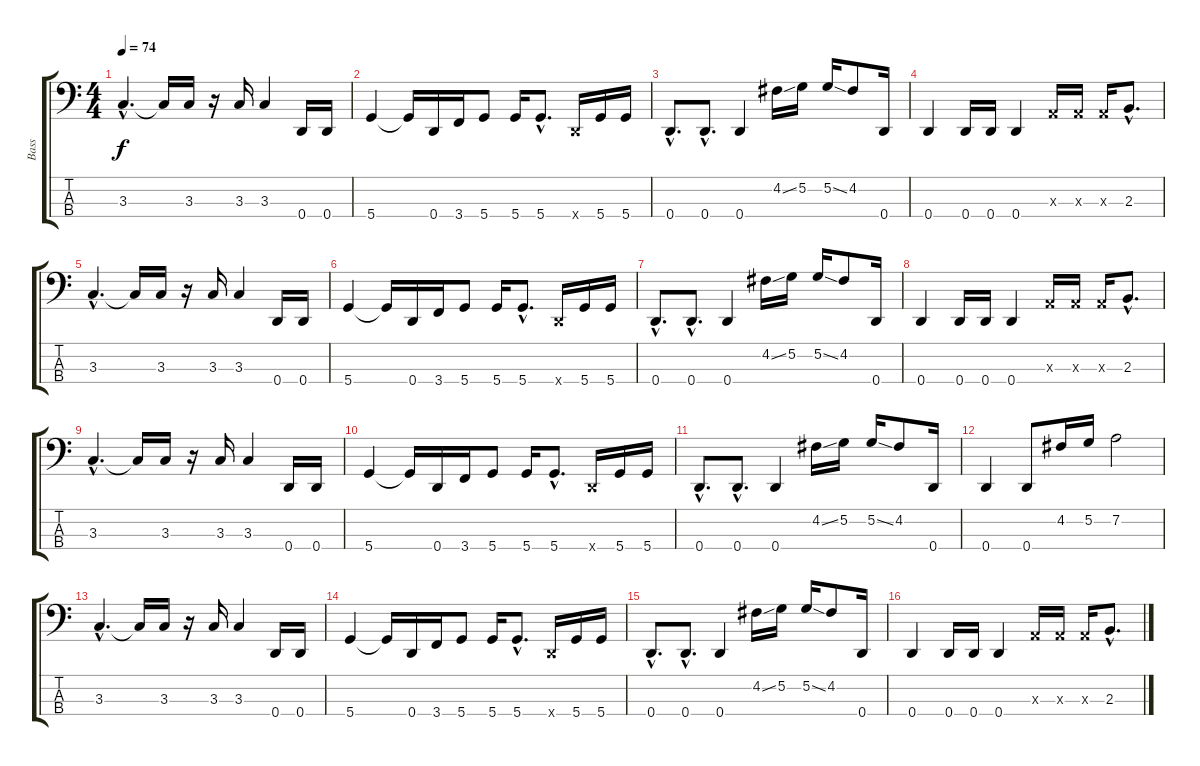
\track ("Bass" "Bass") {instrument electricbassfinger}
\staff {score tabs}
\tuning (G2 D2 A1 D1) {hide}
\ts (4 4)
\tempo 74
\clef f4
\ks c
3.3{hac}.4{d dy f} 3.3{t}.16 3.3.16 r.16 3.3.16 3.3.4 0.4.16 0.4.16 |
5.4.4 5.4{t}.16 0.4.16 3.4.16 5.4.8 5.4.16 5.4{hac}.8{d} 0.4{x}.16 5.4.16 5.4.16 |
0.4{hac}.8{d} 0.4{hac}.8{d} 0.4.4 4.2{ss}.16 5.2.16 5.2{ss}.16 4.2.8 0.4.16 |
0.4.4 0.4.16 0.4.16 0.4.4 0.3{x}.16 0.3{x}.16 0.3{x}.16 2.3{hac}.8{d} |
3.3{hac}.4{d} 3.3{t}.16 3.3.16 r.16 3.3.16 3.3.4 0.4.16 0.4.16 |
5.4.4 5.4{t}.16 0.4.16 3.4.16 5.4.8 5.4.16 5.4{hac}.8{d} 0.4{x}.16 5.4.16 5.4.16 |
0.4{hac}.8{d} 0.4{hac}.8{d} 0.4.4 4.2{ss}.16 5.2.16 5.2{ss}.16 4.2.8 0.4.16 |
0.4.4 0.4.16 0.4.16 0.4.4 0.3{x}.16 0.3{x}.16 0.3{x}.16 2.3{hac}.8{d} |
3.3{hac}.4{d} 3.3{t}.16 3.3.16 r.16 3.3.16 3.3.4 0.4.16 0.4.16 |
5.4.4 5.4{t}.16 0.4.16 3.4.16 5.4.8 5.4.16 5.4{hac}.8{d} 0.4{x}.16 5.4.16 5.4.16 |
0.4{hac}.8{d} 0.4{hac}.8{d} 0.4.4 4.2{ss}.16 5.2.16 5.2{ss}.16 4.2.8 0.4.16 |
0.4.4 0.4.8 4.2.16 5.2.16 7.2.2 |
3.3{hac}.4{d} 3.3{t}.16 3.3.16 r.16 3.3.16 3.3.4 0.4.16 0.4.16 |
5.4.4 5.4{t}.16 0.4.16 3.4.16 5.4.8 5.4.16 5.4{hac}.8{d} 0.4{x}.16 5.4.16 5.4.16 |
0.4{hac}.8{d} 0.4{hac}.8{d} 0.4.4 4.2{ss}.16 5.2.16 5.2{ss}.16 4.2.8 0.4.16 |
0.4.4 0.4.16 0.4.16 0.4.4 0.3{x}.16 0.3{x}.16 0.3{x}.16 2.3{hac}.8{d}
